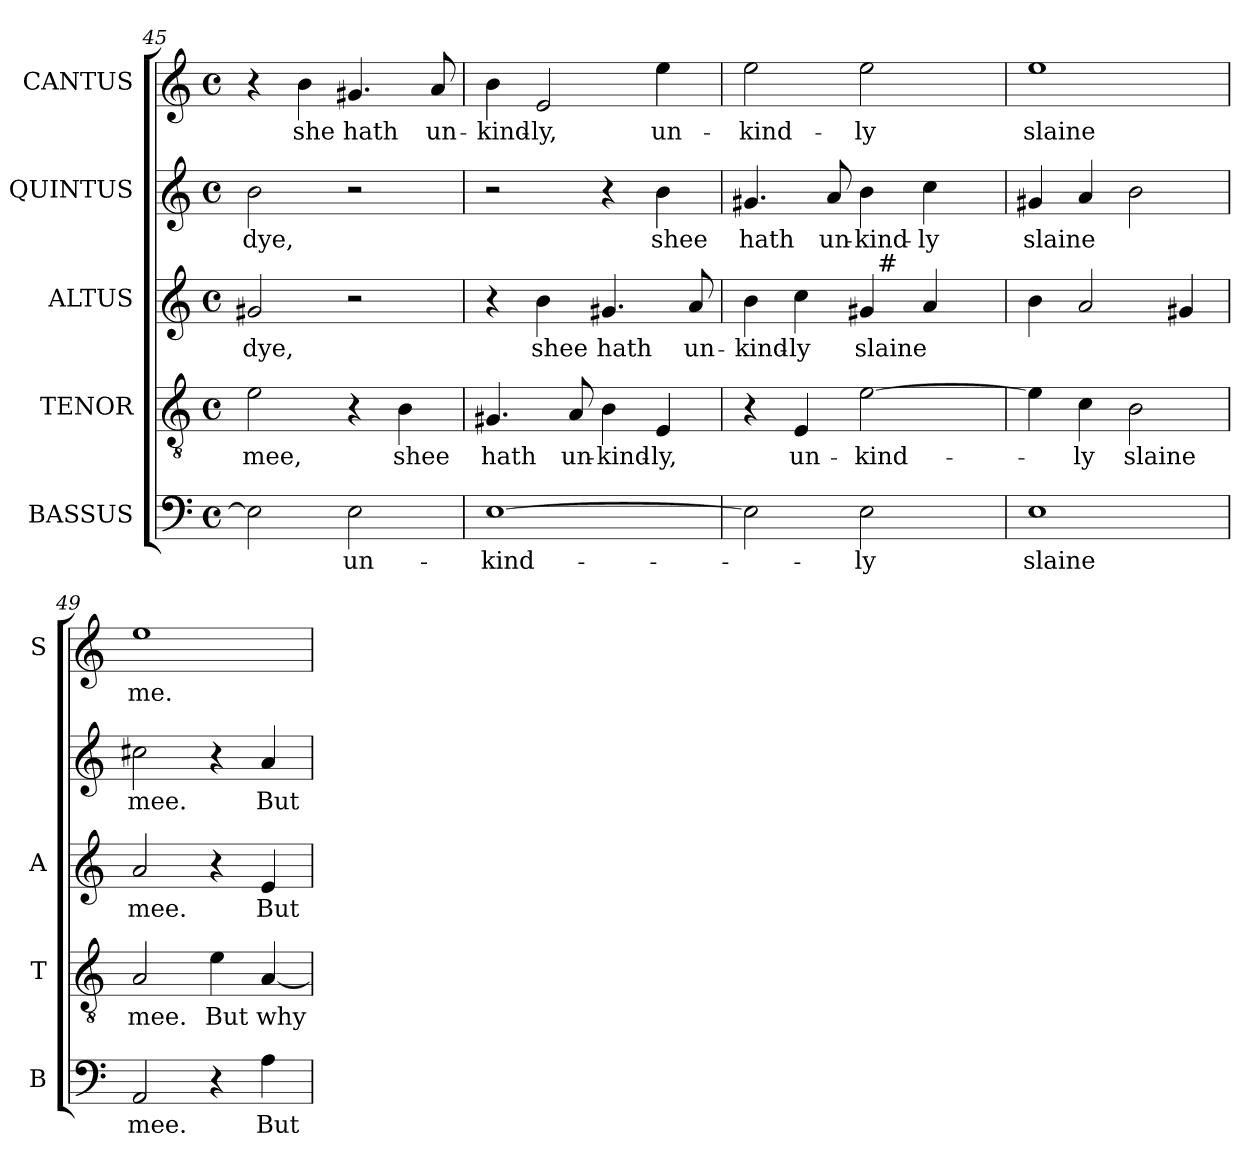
**kern	**text	**kern	**text	**kern	**text	**kern	**text	**kern	**text
*part5	*part5	*part4	*part4	*part3	*part3	*part2	*part2	*part1	*part1
*staff5	*staff5	*staff4	*staff4	*staff3	*staff3	*staff2	*staff2	*staff1	*staff1
*I"BASSUS	*	*I"TENOR	*	*I"ALTUS	*	*I"QUINTUS	*	*I"CANTUS	*
*I'B	*	*I'T	*	*I'A	*	*	*	*I'S	*
*clefF4	*	*clefGv2	*	*clefG2	*	*clefG2	*	*clefG2	*
*	*	*ITrd7c12	*	*	*	*	*	*	*
*k[]	*	*k[]	*	*k[]	*	*k[]	*	*k[]	*
*C:	*	*C:	*	*C:	*	*C:	*	*C:	*
*M4/4	*	*M4/4	*	*M4/4	*	*M4/4	*	*M4/4	*
*met(c)	*	*met(c)	*	*met(c)	*	*met(c)	*	*met(c)	*
=45	=45	=45	=45	=45	=45	=45	=45	=45	=45
!	!	!	!LO:LY:b:color=#000000	!	!	!	!	!	!
!	!	!	!	!	!LO:LY:b:color=#000000	!	!	!	!
!	!	!	!	!	!	!	!LO:LY:b:color=#000000	!	!
2Ei\]	.	2Ei\	mee,	2g#Xi/	dye,	2bi\	dye,	4r	.
!	!	!	!	!	!	!	!	!	!LO:LY:b:color=#000000
.	.	.	.	.	.	.	.	4bi\	she
!	!LO:LY:b:color=#000000	!	!	!	!	!	!	!	!
!	!	!	!	!	!	!	!	!	!LO:LY:b:color=#000000
2Ei\	un-	4r	.	2r	.	2r	.	4.g#Xi/	hath
!	!	!	!LO:LY:b:color=#000000	!	!	!	!	!	!
.	.	4BBi\	shee	.	.	.	.	.	.
!	!	!	!	!	!	!	!	!	!LO:LY:b:color=#000000
.	.	.	.	.	.	.	.	8ai/	un-
!!LO:LB:g=z
=46	=46	=46	=46	=46	=46	=46	=46	=46	=46
!	!LO:LY:b:color=#000000	!	!	!	!	!	!	!	!
!	!	!	!LO:LY:b:color=#000000	!	!	!	!	!	!
!	!	!	!	!	!	!	!	!	!LO:LY:b:color=#000000
[>1Ei	-kind-	4.GG#Xi/	hath	4r	.	2r	.	4bi\	-kind-
!	!	!	!	!	!LO:LY:b:color=#000000	!	!	!	!
!	!	!	!	!	!	!	!	!	!LO:LY:b:color=#000000
.	.	.	.	4bi\	shee	.	.	2ei/	-ly,
!	!	!	!LO:LY:b:color=#000000	!	!	!	!	!	!
.	.	8AAi/	un-	.	.	.	.	.	.
!	!	!	!LO:LY:b:color=#000000	!	!	!	!	!	!
!	!	!	!	!	!LO:LY:b:color=#000000	!	!	!	!
.	.	4BBi\	-kind-	4.g#Xi/	hath	4r	.	.	.
!	!	!	!LO:LY:b:color=#000000	!	!	!	!	!	!
!	!	!	!	!	!	!	!LO:LY:b:color=#000000	!	!
!	!	!	!	!	!	!	!	!	!LO:LY:b:color=#000000
.	.	4EEi/	-ly,	.	.	4bi\	shee	4eei\	un-
!	!	!	!	!	!LO:LY:b:color=#000000	!	!	!	!
.	.	.	.	8ai/	un-	.	.	.	.
=47	=47	=47	=47	=47	=47	=47	=47	=47	=47
!	!	!	!	!	!LO:LY:b:color=#000000	!	!	!	!
!	!	!	!	!	!	!	!LO:LY:b:color=#000000	!	!
!	!	!	!	!	!	!	!	!	!LO:LY:b:color=#000000
*	*	*	*	*^	*	*	*	*	*
2Ei\]	.	4r	.	4bi\	2ryy	-kind-	4.g#Xi/	hath	2eei\	-kind-
!	!	!	!LO:LY:b:color=#000000	!	!	!	!	!	!	!
!	!	!	!	!	!	!LO:LY:b:color=#000000	!	!	!	!
.	.	4EEi/	un-	4cci\	.	-ly	.	.	.	.
!	!	!	!	!	!	!	!	!LO:LY:b:color=#000000	!	!
.	.	.	.	.	.	.	8ai/	un-	.	.
!	!LO:LY:b:color=#000000	!	!	!	!	!	!	!	!	!
!	!	!	!LO:LY:b:color=#000000	!	!	!	!	!	!	!
!	!	!	!	!	!	!LO:LY:b:color=#000000	!	!	!	!
!	!	!	!	!	!	!	!	!LO:LY:b:color=#000000	!	!
!	!	!	!	!	!	!	!	!	!	!LO:LY:b:color=#000000
2Ei\	-ly	[>2Ei\	-kind-	4g#i/	32ryy	slaine	4bi\	-kind-	2eei\	-ly
.	.	.	.	.	256ryy	.	.	.	.	.
!	!	!	!	!	!LO:TX:a:t=#	!	!	!	!	!
.	.	.	.	.	4ryy	.	.	.	.	.
!	!	!	!	!	!	!	!	!LO:LY:b:color=#000000	!	!
.	.	.	.	4ai/	.	.	4cci\	-ly	.	.
.	.	.	.	.	8ryy	.	.	.	.	.
.	.	.	.	.	16ryy	.	.	.	.	.
.	.	.	.	.	64..ryy	.	.	.	.	.
*	*	*	*	*v	*v	*	*	*	*	*
=48	=48	=48	=48	=48	=48	=48	=48	=48	=48
*	*	*	*	*^	*	*	*	*	*
!	!LO:LY:b:color=#000000	!	!	!	!	!	!	!	!	!
*	*	*	*	*v	*v	*	*	*	*	*
*	*	*	*	*^	*	*	*	*	*
!	!	!	!	!	!	!	!	!LO:LY:b:color=#000000	!	!
*	*	*	*	*v	*v	*	*	*	*	*
*	*	*	*	*^	*	*	*	*	*
!	!	!	!	!	!	!	!	!	!	!LO:LY:b:color=#000000
*	*	*	*	*v	*v	*	*	*	*	*
1Ei	slaine	4Ei\]	.	4bi\	.	4g#Xi/	slaine	1eei	slaine
!	!	!	!LO:LY:b:color=#000000	!	!	!	!	!	!
.	.	4Ci\	-ly	2ai/	.	4ai/	.	.	.
!	!	!	!LO:LY:b:color=#000000	!	!	!	!	!	!
.	.	2BBi\	slaine	.	.	2bi\	.	.	.
.	.	.	.	4g#Xi/	.	.	.	.	.
=49	=49	=49	=49	=49	=49	=49	=49	=49	=49
!	!LO:LY:b:color=#000000	!	!	!	!	!	!	!	!
!	!	!	!LO:LY:b:color=#000000	!	!	!	!	!	!
!	!	!	!	!	!LO:LY:b:color=#000000	!	!	!	!
!	!	!	!	!	!	!	!LO:LY:b:color=#000000	!	!
!	!	!	!	!	!	!	!	!	!LO:LY:b:color=#000000
2AAi/	mee.	2AAi/	mee.	2ai/	mee.	2cc#Xi\	mee.	1eei	me.
!	!	!	!LO:LY:b:color=#000000	!	!	!	!	!	!
4r	.	4Ei\	But	4r	.	4r	.	.	.
!	!LO:LY:b:color=#000000	!	!	!	!	!	!	!	!
!	!	!	!LO:LY:b:color=#000000	!	!	!	!	!	!
!	!	!	!	!	!LO:LY:b:color=#000000	!	!	!	!
!	!	!	!	!	!	!	!LO:LY:b:color=#000000	!	!
4Ai\	But	[<4AAi/	why	4ei/	But	4ai/	But	.	.
=	=	=	=	=	=	=	=	=	=
*-	*-	*-	*-	*-	*-	*-	*-	*-	*-
